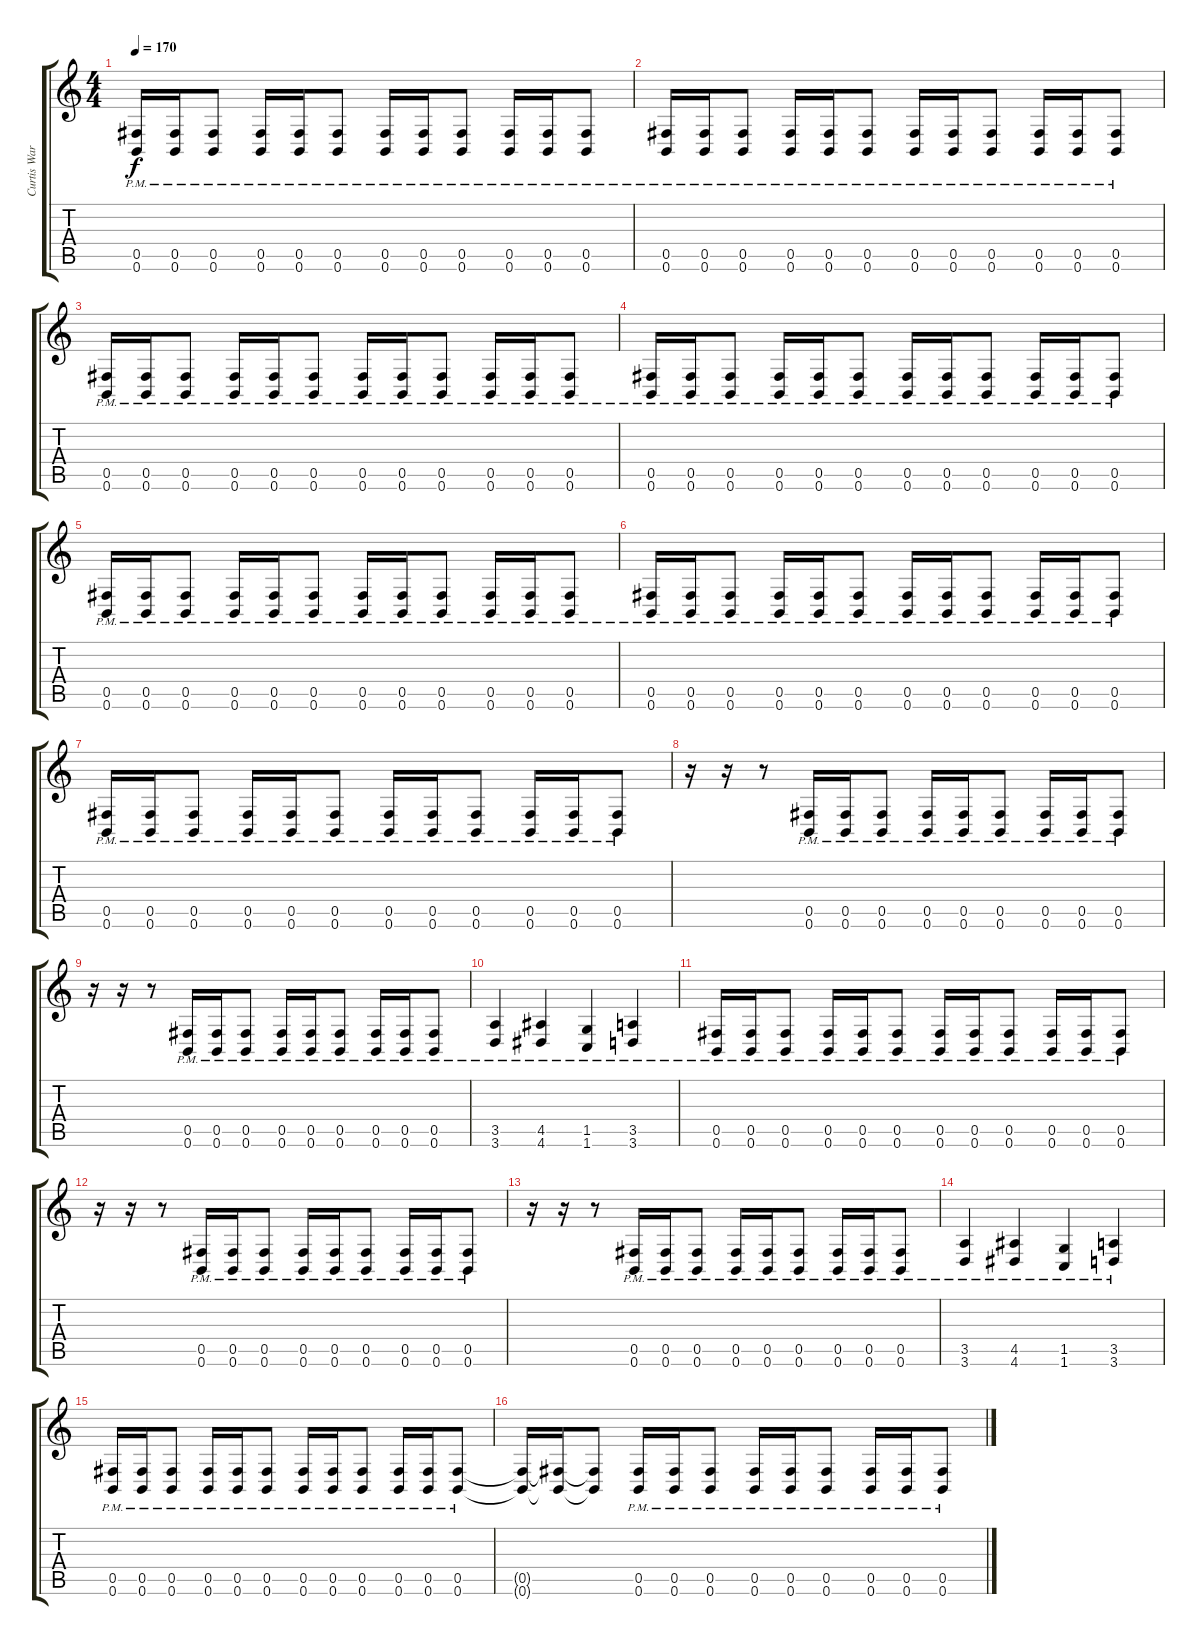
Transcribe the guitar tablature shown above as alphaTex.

\track ("Curtis Ward" "Curtis War") {instrument distortionguitar}
\staff {score tabs}
\tuning (Db4 Ab3 E3 B2 Gb2 B1) {hide}
\ts (4 4)
\tempo 170
\clef g2
\ks c
(0.5{pm} 0.6{pm}).16{dy f} (0.5{pm} 0.6{pm}).16 (0.5{pm} 0.6{pm}).8 (0.5{pm} 0.6{pm}).16 (0.5{pm} 0.6{pm}).16 (0.5{pm} 0.6{pm}).8 (0.5{pm} 0.6{pm}).16 (0.5{pm} 0.6{pm}).16 (0.5{pm} 0.6{pm}).8 (0.5{pm} 0.6{pm}).16 (0.5{pm} 0.6{pm}).16 (0.5{pm} 0.6{pm}).8 |
(0.5{pm} 0.6{pm}).16 (0.5{pm} 0.6{pm}).16 (0.5{pm} 0.6{pm}).8 (0.5{pm} 0.6{pm}).16 (0.5{pm} 0.6{pm}).16 (0.5{pm} 0.6{pm}).8 (0.5{pm} 0.6{pm}).16 (0.5{pm} 0.6{pm}).16 (0.5{pm} 0.6{pm}).8 (0.5{pm} 0.6{pm}).16 (0.5{pm} 0.6{pm}).16 (0.5{pm} 0.6{pm}).8 |
(0.5{pm} 0.6{pm}).16 (0.5{pm} 0.6{pm}).16 (0.5{pm} 0.6{pm}).8 (0.5{pm} 0.6{pm}).16 (0.5{pm} 0.6{pm}).16 (0.5{pm} 0.6{pm}).8 (0.5{pm} 0.6{pm}).16 (0.5{pm} 0.6{pm}).16 (0.5{pm} 0.6{pm}).8 (0.5{pm} 0.6{pm}).16 (0.5{pm} 0.6{pm}).16 (0.5{pm} 0.6{pm}).8 |
(0.5{pm} 0.6{pm}).16 (0.5{pm} 0.6{pm}).16 (0.5{pm} 0.6{pm}).8 (0.5{pm} 0.6{pm}).16 (0.5{pm} 0.6{pm}).16 (0.5{pm} 0.6{pm}).8 (0.5{pm} 0.6{pm}).16 (0.5{pm} 0.6{pm}).16 (0.5{pm} 0.6{pm}).8 (0.5{pm} 0.6{pm}).16 (0.5{pm} 0.6{pm}).16 (0.5{pm} 0.6{pm}).8 |
(0.5{pm} 0.6{pm}).16 (0.5{pm} 0.6{pm}).16 (0.5{pm} 0.6{pm}).8 (0.5{pm} 0.6{pm}).16 (0.5{pm} 0.6{pm}).16 (0.5{pm} 0.6{pm}).8 (0.5{pm} 0.6{pm}).16 (0.5{pm} 0.6{pm}).16 (0.5{pm} 0.6{pm}).8 (0.5{pm} 0.6{pm}).16 (0.5{pm} 0.6{pm}).16 (0.5{pm} 0.6{pm}).8 |
(0.5{pm} 0.6{pm}).16 (0.5{pm} 0.6{pm}).16 (0.5{pm} 0.6{pm}).8 (0.5{pm} 0.6{pm}).16 (0.5{pm} 0.6{pm}).16 (0.5{pm} 0.6{pm}).8 (0.5{pm} 0.6{pm}).16 (0.5{pm} 0.6{pm}).16 (0.5{pm} 0.6{pm}).8 (0.5{pm} 0.6{pm}).16 (0.5{pm} 0.6{pm}).16 (0.5{pm} 0.6{pm}).8 |
(0.5{pm} 0.6{pm}).16 (0.5{pm} 0.6{pm}).16 (0.5{pm} 0.6{pm}).8 (0.5{pm} 0.6{pm}).16 (0.5{pm} 0.6{pm}).16 (0.5{pm} 0.6{pm}).8 (0.5{pm} 0.6{pm}).16 (0.5{pm} 0.6{pm}).16 (0.5{pm} 0.6{pm}).8 (0.5{pm} 0.6{pm}).16 (0.5{pm} 0.6{pm}).16 (0.5{pm} 0.6{pm}).8 |
r.16 r.16 r.8 (0.5{pm} 0.6{pm}).16 (0.5{pm} 0.6{pm}).16 (0.5{pm} 0.6{pm}).8 (0.5{pm} 0.6{pm}).16 (0.5{pm} 0.6{pm}).16 (0.5{pm} 0.6{pm}).8 (0.5{pm} 0.6{pm}).16 (0.5{pm} 0.6{pm}).16 (0.5{pm} 0.6{pm}).8 |
r.16 r.16 r.8 (0.5{pm} 0.6{pm}).16 (0.5{pm} 0.6{pm}).16 (0.5{pm} 0.6{pm}).8 (0.5{pm} 0.6{pm}).16 (0.5{pm} 0.6{pm}).16 (0.5{pm} 0.6{pm}).8 (0.5{pm} 0.6{pm}).16 (0.5{pm} 0.6{pm}).16 (0.5{pm} 0.6{pm}).8 |
(3.5{pm} 3.6{pm}).4 (4.5{pm} 4.6{pm}).4 (1.5{pm} 1.6{pm}).4 (3.5{pm} 3.6{pm}).4 |
(0.5{pm} 0.6{pm}).16 (0.5{pm} 0.6{pm}).16 (0.5{pm} 0.6{pm}).8 (0.5{pm} 0.6{pm}).16 (0.5{pm} 0.6{pm}).16 (0.5{pm} 0.6{pm}).8 (0.5{pm} 0.6{pm}).16 (0.5{pm} 0.6{pm}).16 (0.5{pm} 0.6{pm}).8 (0.5{pm} 0.6{pm}).16 (0.5{pm} 0.6{pm}).16 (0.5{pm} 0.6{pm}).8 |
r.16 r.16 r.8 (0.5{pm} 0.6{pm}).16 (0.5{pm} 0.6{pm}).16 (0.5{pm} 0.6{pm}).8 (0.5{pm} 0.6{pm}).16 (0.5{pm} 0.6{pm}).16 (0.5{pm} 0.6{pm}).8 (0.5{pm} 0.6{pm}).16 (0.5{pm} 0.6{pm}).16 (0.5{pm} 0.6{pm}).8 |
r.16 r.16 r.8 (0.5{pm} 0.6{pm}).16 (0.5{pm} 0.6{pm}).16 (0.5{pm} 0.6{pm}).8 (0.5{pm} 0.6{pm}).16 (0.5{pm} 0.6{pm}).16 (0.5{pm} 0.6{pm}).8 (0.5{pm} 0.6{pm}).16 (0.5{pm} 0.6{pm}).16 (0.5{pm} 0.6{pm}).8 |
(3.5{pm} 3.6{pm}).4 (4.5{pm} 4.6{pm}).4 (1.5{pm} 1.6{pm}).4 (3.5{pm} 3.6{pm}).4 |
(0.5{pm} 0.6{pm}).16 (0.5{pm} 0.6{pm}).16 (0.5{pm} 0.6{pm}).8 (0.5{pm} 0.6{pm}).16 (0.5{pm} 0.6{pm}).16 (0.5{pm} 0.6{pm}).8 (0.5{pm} 0.6{pm}).16 (0.5{pm} 0.6{pm}).16 (0.5{pm} 0.6{pm}).8 (0.5{pm} 0.6{pm}).16 (0.5{pm} 0.6{pm}).16 (0.5{pm} 0.6{pm}).8 |
(0.5{t} 0.6{t}).16 (0.5{t} 0.6{t}).16 (0.5{t} 0.6{t}).8 (0.5{pm} 0.6{pm}).16 (0.5{pm} 0.6{pm}).16 (0.5{pm} 0.6{pm}).8 (0.5{pm} 0.6{pm}).16 (0.5{pm} 0.6{pm}).16 (0.5{pm} 0.6{pm}).8 (0.5{pm} 0.6{pm}).16 (0.5{pm} 0.6{pm}).16 (0.5{pm} 0.6{pm}).8
